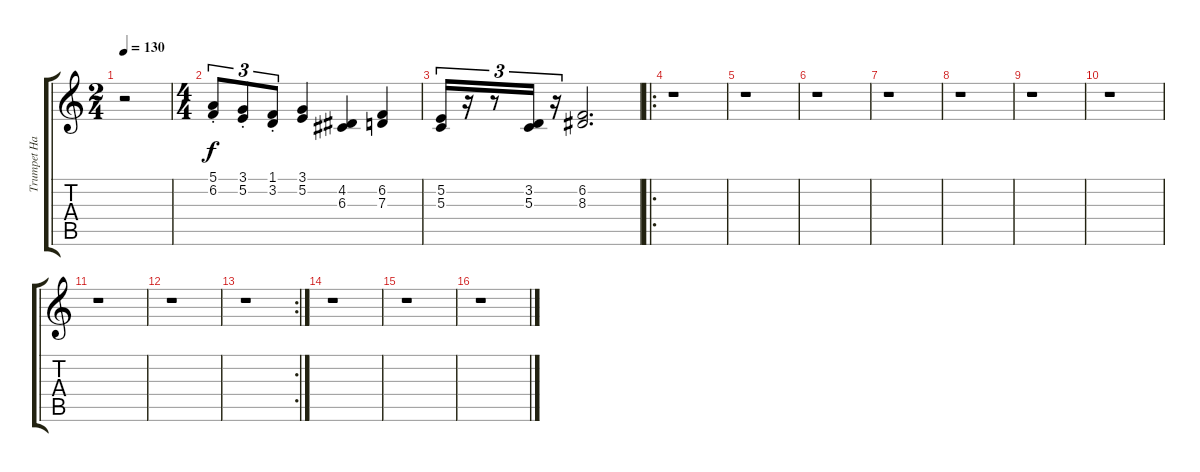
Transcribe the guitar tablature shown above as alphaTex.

\track ("Trumpet Harmony" "Trumpet Ha") {instrument trumpet}
\staff {score tabs}
\tuning (E4 B3 G3 D3 A2 E2) {hide}
\ts (2 4)
\tempo 130
\clef g2
\ks aminor
r.2{dy f instrument trumpet} |
\ts (4 4)
(5.1{st} 6.2{st}).8{tu (3 2)} (3.1{st} 5.2{st}).8{tu (3 2)} (1.1{st} 3.2{st}).8{tu (3 2)} (3.1 5.2).4 (4.2 6.3).4 (6.2 7.3).4 |
(5.2 5.3).16{tu (3 2)} r.16{tu (3 2)} r.8{tu (3 2)} (3.2 5.3).16{tu (3 2)} r.16{tu (3 2)} (6.2 8.3).2{d} |
\ro
\ks c
r.1 |
r.1 |
r.1 |
r.1 |
r.1 |
r.1 |
\ks aminor
r.1 |
r.1 |
r.1 |
\rc 2
r.1 |
\ks c
r.1 |
r.1 |
r.1
